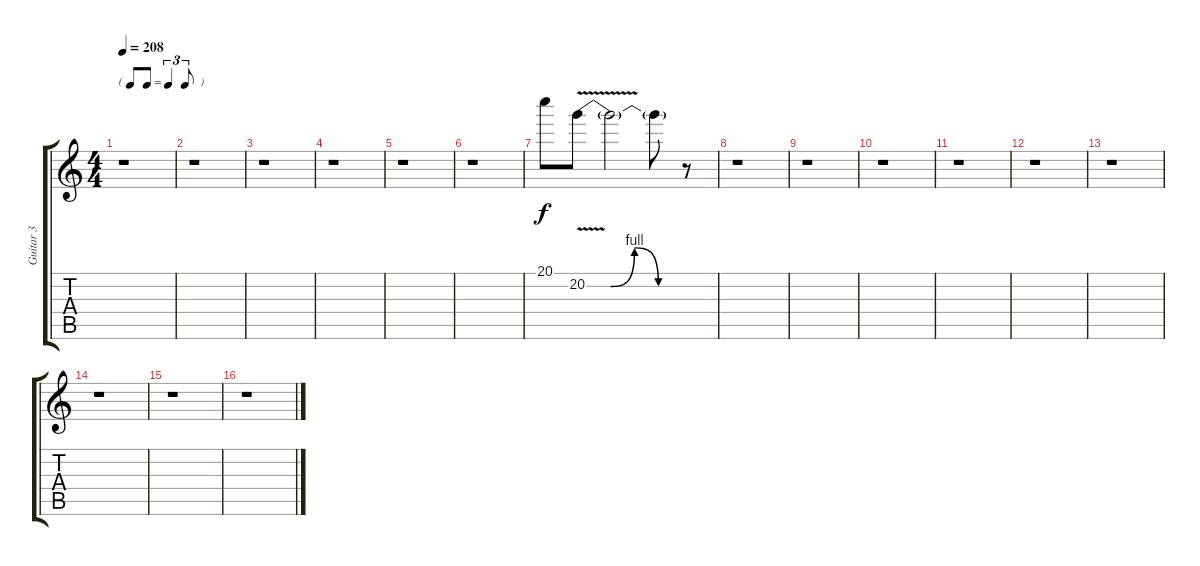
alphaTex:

\track ("Guitar 3" "Guitar 3") {instrument distortionguitar}
\staff {score tabs}
\tuning (E4 B3 G3 D3 A2 E2) {hide}
\ts (4 4)
\tf triplet8th
\tempo 208
\clef g2
\ks c
r.1{dy f} |
r.1 |
r.1 |
r.1 |
r.1 |
r.1 |
20.1.8 20.2{be (custom 0 0 15 0 30 4 45 0 60 0) v}.8 20.2{t}.2 20.2{t}.8 r.8 |
r.1 |
r.1 |
r.1 |
r.1 |
r.1 |
r.1 |
r.1 |
r.1 |
r.1
